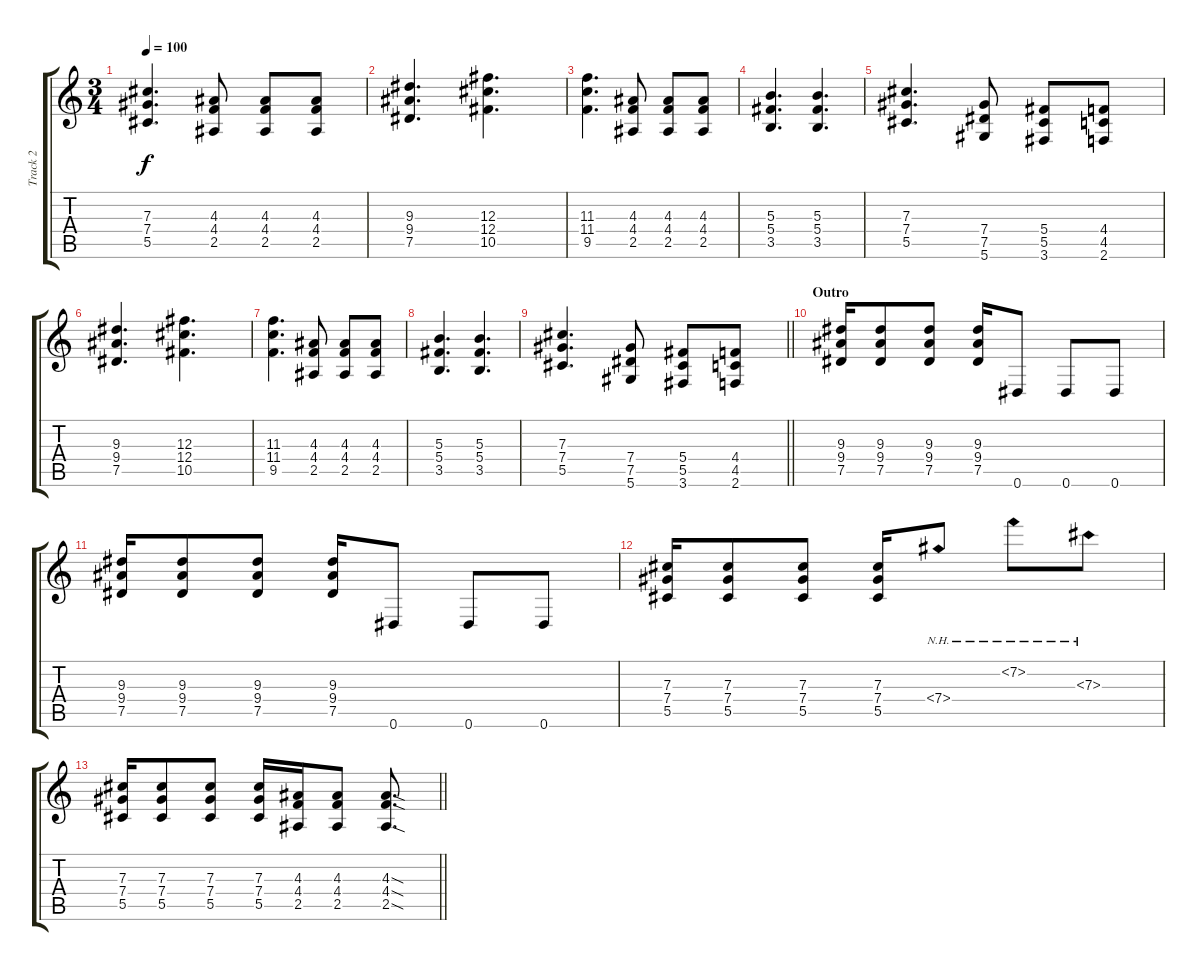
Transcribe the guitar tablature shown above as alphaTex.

\track ("Track 2" "Track 2") {instrument distortionguitar}
\staff {score tabs}
\tuning (Eb4 Bb3 Gb3 Db3 Ab2 Eb2) {hide}
\ts (3 4)
\tempo 100
\clef g2
\ks c
(7.3 7.4 5.5).4{d dy f} (4.3 4.4 2.5).8 (4.3 4.4 2.5).8 (4.3 4.4 2.5).8 |
(9.3 9.4 7.5).4{d} (12.3 12.4 10.5).4{d} |
(11.3 11.4 9.5).4{d} (4.3 4.4 2.5).8 (4.3 4.4 2.5).8 (4.3 4.4 2.5).8 |
(5.3 5.4 3.5).4{d} (5.3 5.4 3.5).4{d} |
(7.3 7.4 5.5).4{d} (7.4 7.5 5.6).8 (5.4 5.5 3.6).8 (4.4 4.5 2.6).8 |
(9.3 9.4 7.5).4{d} (12.3 12.4 10.5).4{d} |
(11.3 11.4 9.5).4{d} (4.3 4.4 2.5).8 (4.3 4.4 2.5).8 (4.3 4.4 2.5).8 |
(5.3 5.4 3.5).4{d} (5.3 5.4 3.5).4{d} |
\barLineRight lightlight
(7.3 7.4 5.5).4{d} (7.4 7.5 5.6).8 (5.4 5.5 3.6).8 (4.4 4.5 2.6).8 |
\section ("" "Outro")
(9.3 9.4 7.5).16 (9.3 9.4 7.5).8 (9.3 9.4 7.5).8 (9.3 9.4 7.5).16 0.6.8 0.6.8 0.6.8 |
(9.3 9.4 7.5).16 (9.3 9.4 7.5).8 (9.3 9.4 7.5).8 (9.3 9.4 7.5).16 0.6.8 0.6.8 0.6.8 |
(7.3 7.4 5.5).16 (7.3 7.4 5.5).8 (7.3 7.4 5.5).8 (7.3 7.4 5.5).16 7.4{nh}.8 7.2{nh}.8 7.3{nh}.8 |
\barLineRight lightlight
(7.3 7.4 5.5).16 (7.3 7.4 5.5).8 (7.3 7.4 5.5).8 (7.3 7.4 5.5).16 (4.3 4.4 2.5).16 (4.3 4.4 2.5).8 (4.3{sod} 4.4{sod} 2.5{sod}).8{d}
